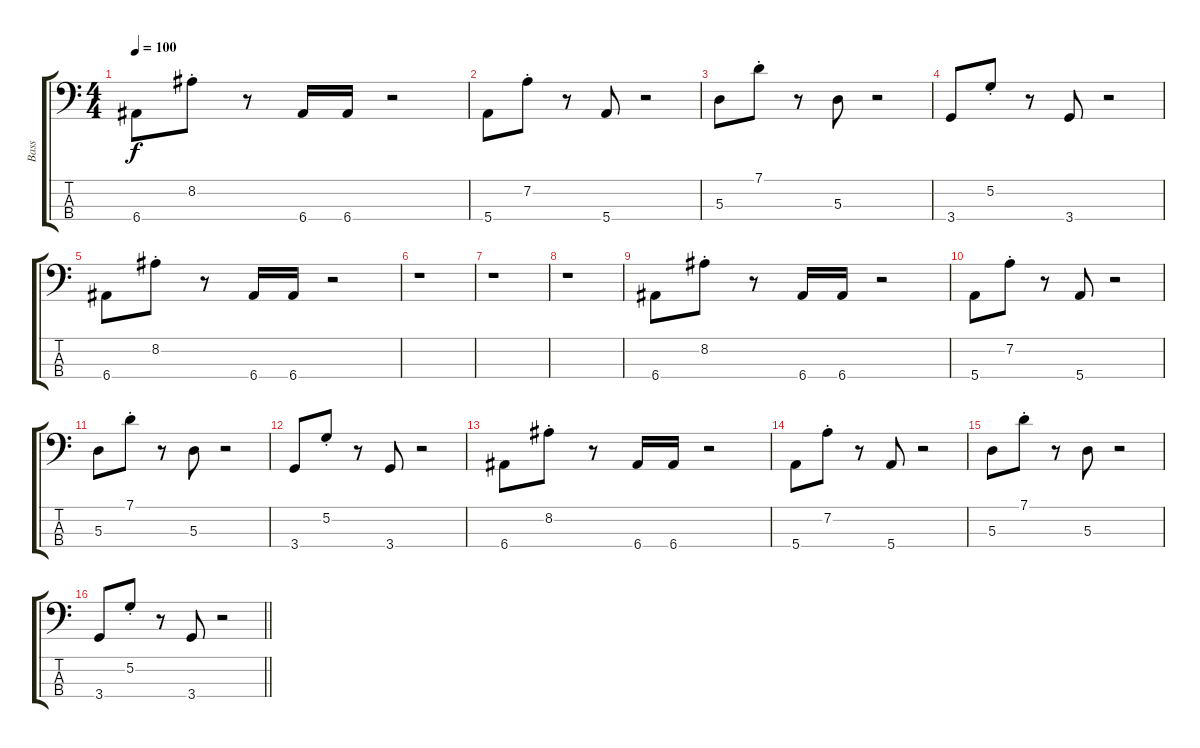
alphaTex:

\track ("Bass" "Bass") {instrument slapbass2}
\staff {score tabs}
\tuning (G2 D2 A1 E1) {hide}
\ts (4 4)
\tempo 100
\clef f4
\ks c
6.4.8{dy f} 8.2{st}.8 r.8 6.4.16 6.4.16 r.2 |
5.4.8 7.2{st}.8 r.8 5.4.8 r.2 |
5.3.8 7.1{st}.8 r.8 5.3.8 r.2 |
3.4.8 5.2{st}.8 r.8 3.4.8 r.2 |
6.4.8 8.2{st}.8 r.8 6.4.16 6.4.16 r.2 |
r.1 |
r.1 |
r.1 |
6.4.8 8.2{st}.8 r.8 6.4.16 6.4.16 r.2 |
5.4.8 7.2{st}.8 r.8 5.4.8 r.2 |
5.3.8 7.1{st}.8 r.8 5.3.8 r.2 |
3.4.8 5.2{st}.8 r.8 3.4.8 r.2 |
6.4.8 8.2{st}.8 r.8 6.4.16 6.4.16 r.2 |
5.4.8 7.2{st}.8 r.8 5.4.8 r.2 |
5.3.8 7.1{st}.8 r.8 5.3.8 r.2 |
\barLineRight lightlight
3.4.8 5.2{st}.8 r.8 3.4.8 r.2
